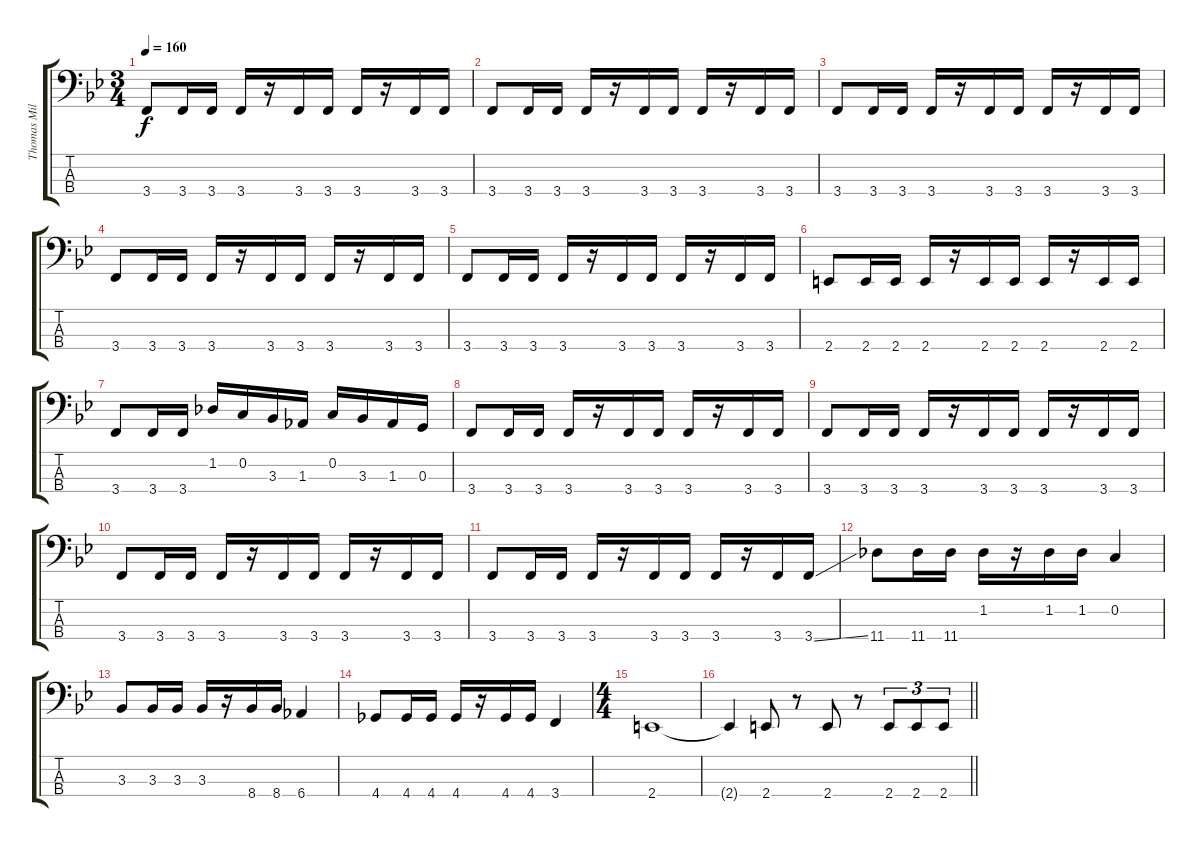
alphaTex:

\track ("Thomas Miller (bass)" "Thomas Mil") {instrument electricbassfinger}
\staff {score tabs}
\tuning (F2 C2 G1 D1) {hide}
\ts (3 4)
\tempo 160
\clef f4
\ks gminor
3.4.8{dy f} 3.4.16 3.4.16 3.4.16 r.16 3.4.16 3.4.16 3.4.16 r.16 3.4.16 3.4.16 |
3.4.8 3.4.16 3.4.16 3.4.16 r.16 3.4.16 3.4.16 3.4.16 r.16 3.4.16 3.4.16 |
3.4.8 3.4.16 3.4.16 3.4.16 r.16 3.4.16 3.4.16 3.4.16 r.16 3.4.16 3.4.16 |
3.4.8 3.4.16 3.4.16 3.4.16 r.16 3.4.16 3.4.16 3.4.16 r.16 3.4.16 3.4.16 |
3.4.8 3.4.16 3.4.16 3.4.16 r.16 3.4.16 3.4.16 3.4.16 r.16 3.4.16 3.4.16 |
2.4.8 2.4.16 2.4.16 2.4.16 r.16 2.4.16 2.4.16 2.4.16 r.16 2.4.16 2.4.16 |
3.4.8 3.4.16 3.4.16 1.2.16 0.2.16 3.3.16 1.3.16 0.2.16 3.3.16 1.3.16 0.3.16 |
3.4.8 3.4.16 3.4.16 3.4.16 r.16 3.4.16 3.4.16 3.4.16 r.16 3.4.16 3.4.16 |
3.4.8 3.4.16 3.4.16 3.4.16 r.16 3.4.16 3.4.16 3.4.16 r.16 3.4.16 3.4.16 |
3.4.8 3.4.16 3.4.16 3.4.16 r.16 3.4.16 3.4.16 3.4.16 r.16 3.4.16 3.4.16 |
3.4.8 3.4.16 3.4.16 3.4.16 r.16 3.4.16 3.4.16 3.4.16 r.16 3.4.16 3.4{ss}.16 |
11.4.8 11.4.16 11.4.16 1.2.16 r.16 1.2.16 1.2.16 0.2.4 |
3.3.8 3.3.16 3.3.16 3.3.16 r.16 8.4.16 8.4.16 6.4.4 |
4.4.8 4.4.16 4.4.16 4.4.16 r.16 4.4.16 4.4.16 3.4.4 |
\ts (4 4)
2.4.1 |
\barLineRight lightlight
2.4{t}.4 2.4.8 r.8 2.4.8 r.8 2.4.8{tu (3 2)} 2.4.8{tu (3 2)} 2.4.8{tu (3 2)}
